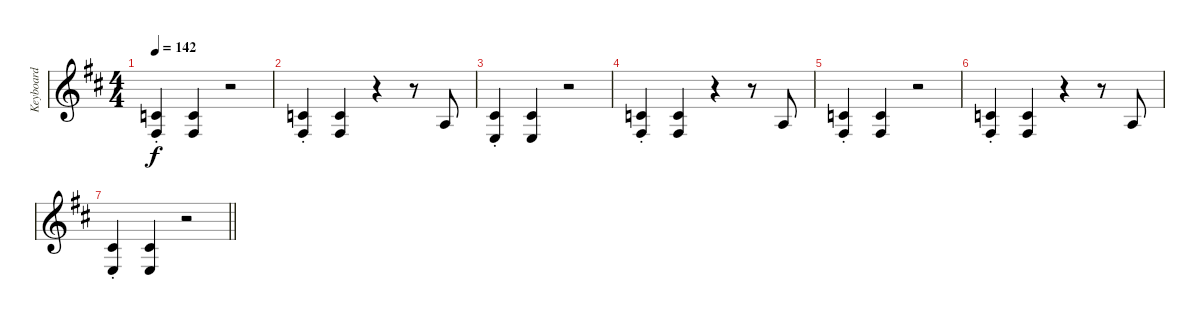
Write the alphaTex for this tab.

\track ("Keyboard" "Keyboard") {instrument drawbarorgan}
\staff {score}
\tuning (E4 B3 G3 D3 A2 E2) {hide}
\ts (4 4)
\tempo 142
\clef g2
\ks d
(1.2{st} 4.4{st}).4{dy f} (1.2 4.4).4 r.2 |
(1.2{st} 4.4{st}).4 (1.2 4.4).4 r.4 r.8 2.3.8 |
(2.2{st} 2.4{st}).4 (2.2 2.4).4 r.2 |
(1.2{st} 4.4{st}).4 (1.2 4.4).4 r.4 r.8 2.3.8 |
(1.2{st} 4.4{st}).4 (1.2 4.4).4 r.2 |
(1.2{st} 4.4{st}).4 (1.2 4.4).4 r.4 r.8 2.3.8 |
\barLineRight lightlight
(2.2{st} 2.4{st}).4 (2.2 2.4).4 r.2
